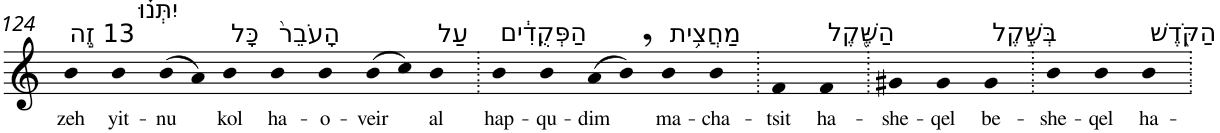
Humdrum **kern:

**kern	**text
*part1	*part1
*staff1	*staff1
*I"Piano	*
*I'Pno	*
!!LO:PB:g=z
*clefG2	*
*k[]	*
=124	=124
!LO:TX:a:t=13 זֶ֣ה	!
!	!LO:LY:b
4b	zeh
!LO:TX:a:t=יִתְּנ֗וּ	!
!	!LO:LY:b
4b	yit-
!	!LO:LY:b
(8b	-nu
8a)	.
!LO:TX:a:t=כָּל	!
!	!LO:LY:b
4b	kol
!LO:TX:a:t=הָעֹבֵר֙	!
!	!LO:LY:b
4b	ha-
!	!LO:LY:b
4b	-o-
!	!LO:LY:b
(8b	-veir
8cc)	.
!LO:TX:a:t=עַל	!
!	!LO:LY:b
4b	al
=125.	=125.
!LO:TX:a:t=הַפְּקֻדִ֔ים	!
!	!LO:LY:b
4b	hap-
!	!LO:LY:b
4b	-qu-
!	!LO:LY:b
(8a	-dim
8b,)	.
!LO:TX:a:t=מַחֲצִ֥ית	!
!	!LO:LY:b
4b	ma-
!	!LO:LY:b
4b	-cha-
=126.	=126.
!	!LO:LY:b
4f	-tsit
!LO:TX:a:t=הַשֶּׁ֖קֶל	!
!	!LO:LY:b
4f	ha-
=127.	=127.
!	!LO:LY:b
4g#X	-she-
!	!LO:LY:b
4g#	-qel
!LO:TX:a:t=בְּשֶׁ֣קֶל	!
!	!LO:LY:b
4g#	be-
=128.	=128.
!	!LO:LY:b
4b	-she-
!	!LO:LY:b
4b	-qel
!LO:TX:a:t=הַקֹּ֑דֶשׁ	!
!	!LO:LY:b
4b	ha-
=.	=.
*-	*-
